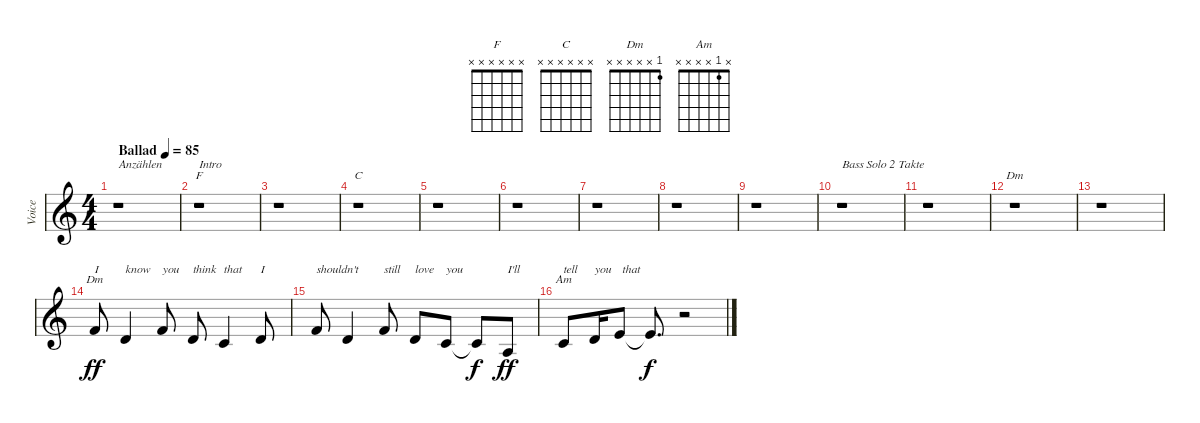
\track ("Voice" "Voice") {instrument panflute}
\staff {score}
\tuning (E4 B3 G3 D3 A2 E2) {hide}
\chord ("F" x x x x x x)
\chord ("C" x x x x x x)
\chord ("Dm" x x x x x x)
\chord ("Dm" 1 x x x x x)
\chord ("Am" x 1 x x x x)
\ts (4 4)
\tempo (85 "Ballad")
\clef g2
\ks c
r.1{txt "Anzählen" dy ff instrument panflute} |
r.1{ch "F" txt "Intro"} |
r.1 |
r.1{ch "C"} |
r.1 |
r.1 |
r.1 |
r.1 |
r.1 |
r.1{txt "Bass Solo 2 Takte"} |
r.1 |
r.1{ch "Dm"} |
r.1 |
1.1.8{ch "Dm" txt "I"} 3.2.4{txt "know"} 1.1.8{txt "you"} 3.2.8{txt "think"} 1.2.4{txt "that"} 3.2.8{txt "I"} |
1.1.8{txt "shouldn't"} 3.2.4 1.1.8{txt "still"} 3.2.8{txt "love"} 1.2.8{txt "you"} 1.2{t}.8{dy f} 2.3.8{txt "I'll" dy ff} |
1.2.8{ch "Am" txt "tell"} 3.2.16{txt "you"} 0.1.8{txt " that"} 0.1{t}.8{d dy f} r.2
